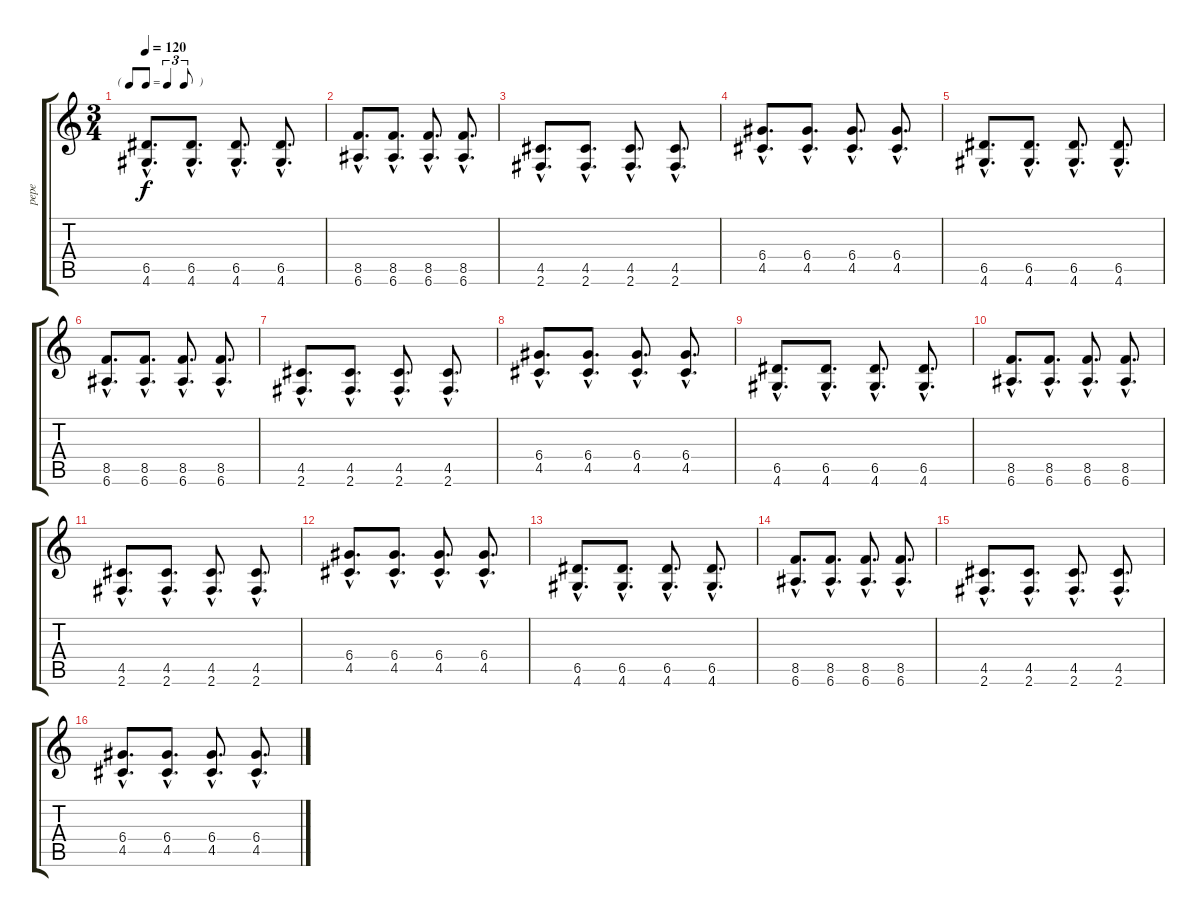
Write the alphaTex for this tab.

\track ("pepe" "pepe") {instrument distortionguitar}
\staff {score tabs}
\tuning (E4 B3 G3 D3 A2 E2) {hide}
\ts (3 4)
\tf triplet8th
\tempo 120
\clef g2
\ks c
(6.5{hac} 4.6{hac}).8{d dy f} (6.5{hac} 4.6{hac}).8{d} (6.5{hac} 4.6{hac}).8{d} (6.5{hac} 4.6{hac}).8{d} |
(8.5{hac} 6.6{hac}).8{d} (8.5{hac} 6.6{hac}).8{d} (8.5{hac} 6.6{hac}).8{d} (8.5{hac} 6.6{hac}).8{d} |
(4.5{hac} 2.6{hac}).8{d} (4.5{hac} 2.6{hac}).8{d} (4.5{hac} 2.6{hac}).8{d} (4.5{hac} 2.6{hac}).8{d} |
(6.4{hac} 4.5{hac}).8{d} (6.4{hac} 4.5{hac}).8{d} (6.4{hac} 4.5{hac}).8{d} (6.4{hac} 4.5{hac}).8{d} |
(6.5{hac} 4.6{hac}).8{d} (6.5{hac} 4.6{hac}).8{d} (6.5{hac} 4.6{hac}).8{d} (6.5{hac} 4.6{hac}).8{d} |
(8.5{hac} 6.6{hac}).8{d} (8.5{hac} 6.6{hac}).8{d} (8.5{hac} 6.6{hac}).8{d} (8.5{hac} 6.6{hac}).8{d} |
(4.5{hac} 2.6{hac}).8{d} (4.5{hac} 2.6{hac}).8{d} (4.5{hac} 2.6{hac}).8{d} (4.5{hac} 2.6{hac}).8{d} |
(6.4{hac} 4.5{hac}).8{d} (6.4{hac} 4.5{hac}).8{d} (6.4{hac} 4.5{hac}).8{d} (6.4{hac} 4.5{hac}).8{d} |
(6.5{hac} 4.6{hac}).8{d} (6.5{hac} 4.6{hac}).8{d} (6.5{hac} 4.6{hac}).8{d} (6.5{hac} 4.6{hac}).8{d} |
(8.5{hac} 6.6{hac}).8{d} (8.5{hac} 6.6{hac}).8{d} (8.5{hac} 6.6{hac}).8{d} (8.5{hac} 6.6{hac}).8{d} |
(4.5{hac} 2.6{hac}).8{d} (4.5{hac} 2.6{hac}).8{d} (4.5{hac} 2.6{hac}).8{d} (4.5{hac} 2.6{hac}).8{d} |
(6.4{hac} 4.5{hac}).8{d} (6.4{hac} 4.5{hac}).8{d} (6.4{hac} 4.5{hac}).8{d} (6.4{hac} 4.5{hac}).8{d} |
(6.5{hac} 4.6{hac}).8{d} (6.5{hac} 4.6{hac}).8{d} (6.5{hac} 4.6{hac}).8{d} (6.5{hac} 4.6{hac}).8{d} |
(8.5{hac} 6.6{hac}).8{d} (8.5{hac} 6.6{hac}).8{d} (8.5{hac} 6.6{hac}).8{d} (8.5{hac} 6.6{hac}).8{d} |
(4.5{hac} 2.6{hac}).8{d} (4.5{hac} 2.6{hac}).8{d} (4.5{hac} 2.6{hac}).8{d} (4.5{hac} 2.6{hac}).8{d} |
(6.4{hac} 4.5{hac}).8{d} (6.4{hac} 4.5{hac}).8{d} (6.4{hac} 4.5{hac}).8{d} (6.4{hac} 4.5{hac}).8{d}
